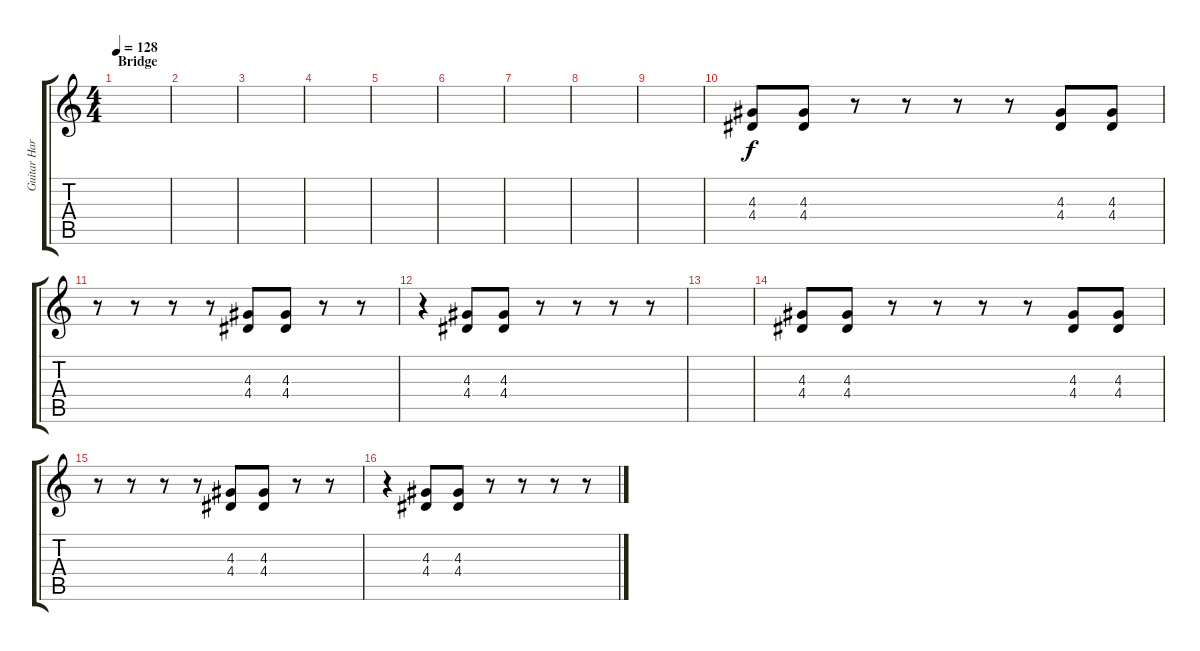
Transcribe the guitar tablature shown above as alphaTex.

\track ("Guitar Harmonics (ignore)" "Guitar Har") {instrument guitarharmonics}
\staff {score tabs}
\tuning (Db4 Ab3 E3 B2 Gb2 Db2) {hide}
\ts (4 4)
\section ("" "Bridge")
\tempo 128
\clef g2
\ks c
|
|
|
|
|
|
|
|
|
(4.3 4.4).8 (4.3 4.4).8 r.8 r.8 r.8 r.8 (4.3 4.4).8 (4.3 4.4).8 |
r.8 r.8 r.8 r.8 (4.3 4.4).8 (4.3 4.4).8 r.8 r.8 |
r.4 (4.3 4.4).8 (4.3 4.4).8 r.8 r.8 r.8 r.8 |
|
(4.3 4.4).8 (4.3 4.4).8 r.8 r.8 r.8 r.8 (4.3 4.4).8 (4.3 4.4).8 |
r.8 r.8 r.8 r.8 (4.3 4.4).8 (4.3 4.4).8 r.8 r.8 |
r.4 (4.3 4.4).8 (4.3 4.4).8 r.8 r.8 r.8 r.8
